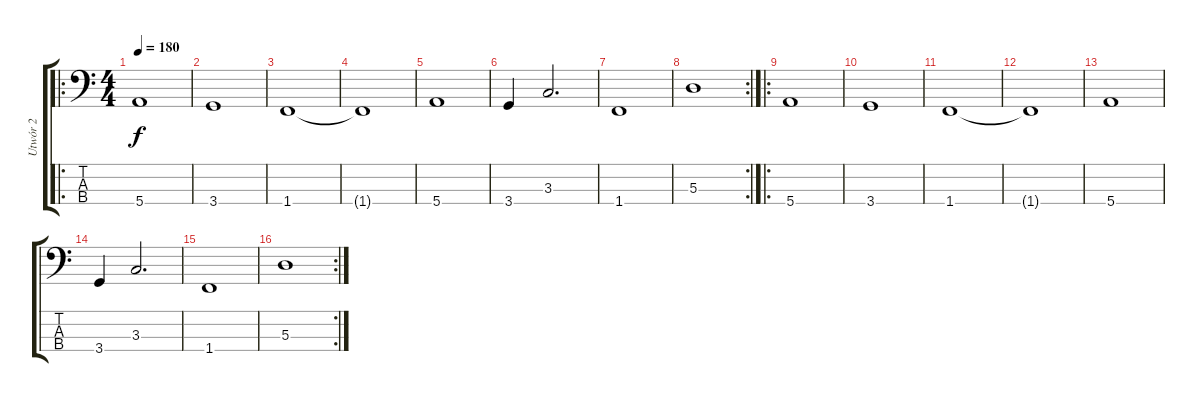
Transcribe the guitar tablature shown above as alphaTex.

\track ("Utwór 2" "Utwór 2") {instrument electricbassfinger}
\staff {score tabs}
\tuning (G2 D2 A1 E1) {hide}
\ro
\ts (4 4)
\tempo 180
\clef f4
\ks c
5.4.1{dy f instrument electricbassfinger} |
3.4.1 |
1.4.1 |
1.4{t}.1 |
5.4.1 |
3.4.4 3.3.2{d} |
1.4.1 |
\rc 2
5.3.1 |
\ro
5.4.1 |
3.4.1 |
1.4.1 |
1.4{t}.1 |
5.4.1 |
3.4.4 3.3.2{d} |
1.4.1 |
\rc 2
5.3.1
